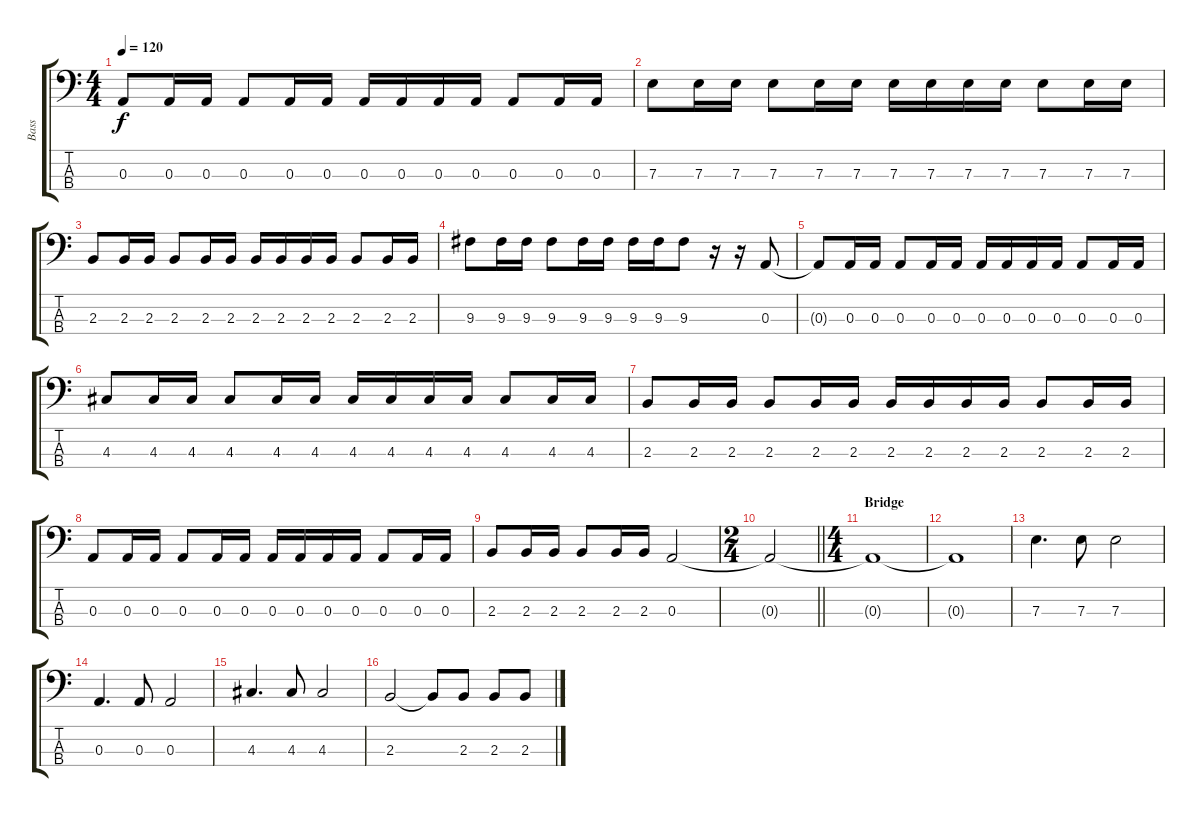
\track ("Bass" "Bass") {instrument electricbasspick}
\staff {score tabs}
\tuning (G2 D2 A1 E1) {hide}
\ts (4 4)
\tempo 120
\clef f4
\ks c
0.3{t}.8{dy f} 0.3.16 0.3.16 0.3.8 0.3.16 0.3.16 0.3.16 0.3.16 0.3.16 0.3.16 0.3.8 0.3.16 0.3.16 |
7.3.8 7.3.16 7.3.16 7.3.8 7.3.16 7.3.16 7.3.16 7.3.16 7.3.16 7.3.16 7.3.8 7.3.16 7.3.16 |
2.3.8 2.3.16 2.3.16 2.3.8 2.3.16 2.3.16 2.3.16 2.3.16 2.3.16 2.3.16 2.3.8 2.3.16 2.3.16 |
9.3.8 9.3.16 9.3.16 9.3.8 9.3.16 9.3.16 9.3.16 9.3.16 9.3.8 r.16 r.16 0.3.8 |
0.3{t}.8 0.3.16 0.3.16 0.3.8 0.3.16 0.3.16 0.3.16 0.3.16 0.3.16 0.3.16 0.3.8 0.3.16 0.3.16 |
4.3.8 4.3.16 4.3.16 4.3.8 4.3.16 4.3.16 4.3.16 4.3.16 4.3.16 4.3.16 4.3.8 4.3.16 4.3.16 |
2.3.8 2.3.16 2.3.16 2.3.8 2.3.16 2.3.16 2.3.16 2.3.16 2.3.16 2.3.16 2.3.8 2.3.16 2.3.16 |
0.3.8 0.3.16 0.3.16 0.3.8 0.3.16 0.3.16 0.3.16 0.3.16 0.3.16 0.3.16 0.3.8 0.3.16 0.3.16 |
2.3.8 2.3.16 2.3.16 2.3.8 2.3.16 2.3.16 0.3.2 |
\ts (2 4)
\barLineRight lightlight
0.3{t}.2 |
\ts (4 4)
\section ("" "Bridge")
0.3{t}.1 |
0.3{t}.1 |
7.3.4{d} 7.3.8 7.3.2 |
0.3.4{d} 0.3.8 0.3.2 |
4.3.4{d} 4.3.8 4.3.2 |
2.3.2 2.3{t}.8 2.3.8 2.3.8 2.3{ss}.8
